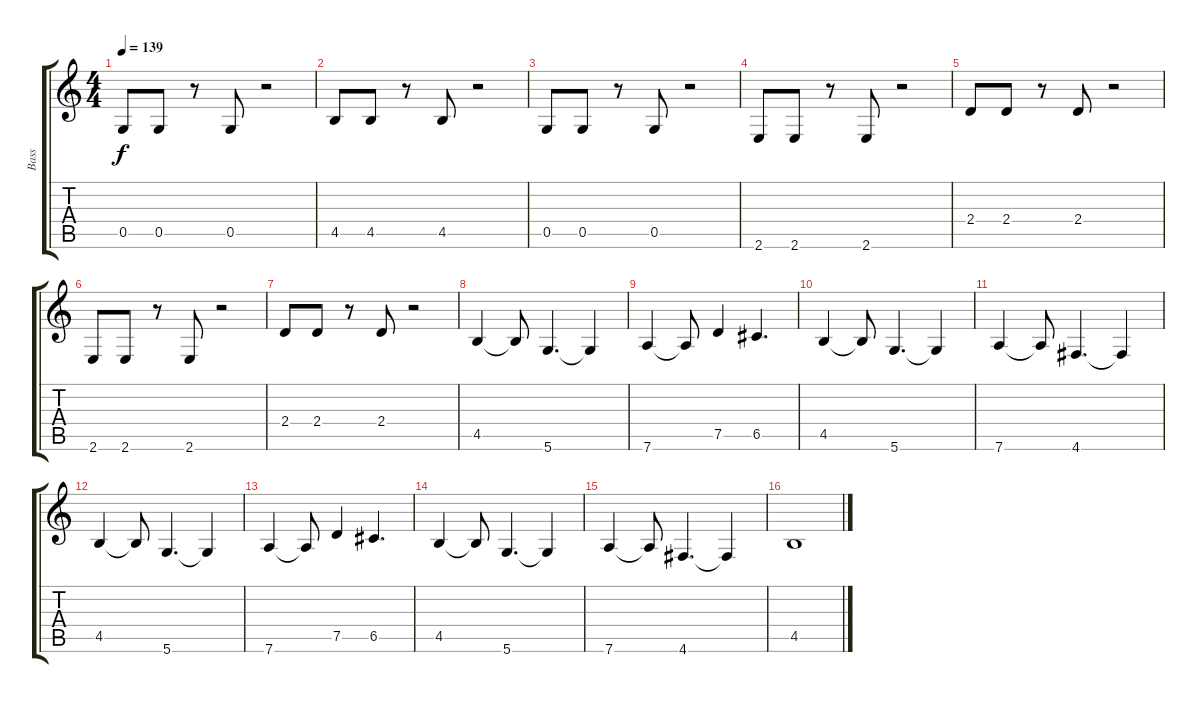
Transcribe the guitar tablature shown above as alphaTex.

\track ("Bass" "Bass") {instrument electricbassfinger}
\staff {score tabs}
\tuning (D4 A3 F3 C3 G2 D2) {hide}
\ts (4 4)
\tempo 139
\clef g2
\ks c
0.5.8{dy f} 0.5.8 r.8 0.5.8 r.2 |
4.5.8 4.5.8 r.8 4.5.8 r.2 |
0.5.8 0.5.8 r.8 0.5.8 r.2 |
2.6.8 2.6.8 r.8 2.6.8 r.2 |
2.4.8 2.4.8 r.8 2.4.8 r.2 |
2.6.8 2.6.8 r.8 2.6.8 r.2 |
2.4.8 2.4.8 r.8 2.4.8 r.2 |
4.5.4 4.5{t}.8 5.6.4{d} 5.6{t}.4 |
7.6.4 7.6{t}.8 7.5.4 6.5.4{d} |
4.5.4 4.5{t}.8 5.6.4{d} 5.6{t}.4 |
7.6.4 7.6{t}.8 4.6.4{d} 4.6{t}.4 |
4.5.4 4.5{t}.8 5.6.4{d} 5.6{t}.4 |
7.6.4 7.6{t}.8 7.5.4 6.5.4{d} |
4.5.4 4.5{t}.8 5.6.4{d} 5.6{t}.4 |
7.6.4 7.6{t}.8 4.6.4{d} 4.6{t}.4 |
4.5.1
